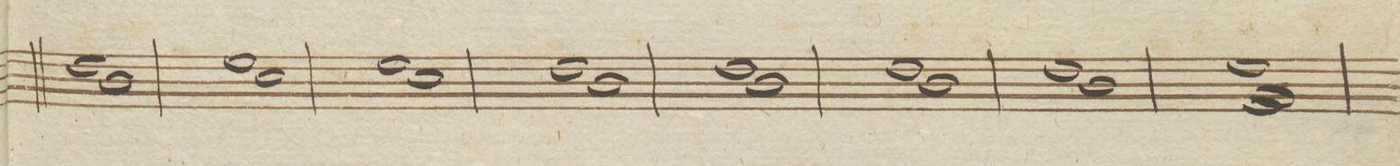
**kern	**dynam
*I"Viola.	*
*clefC3	*
*k[]	*
*met(c|)	*
*M2/2	*
1c\ 1e\	.
=224	=224
1d\ 1f\	.
=225	=225
1d\ 1f\	.
=226	=226
1c\ 1e\	.
=227	=227
1c\ 1e\	.
=228	=228
1c\ 1e\	.
=229	=229
1c\ 1e\	.
=230	=230
1G/ 1A/ 1f/	.
=231	=231
*-	*-
